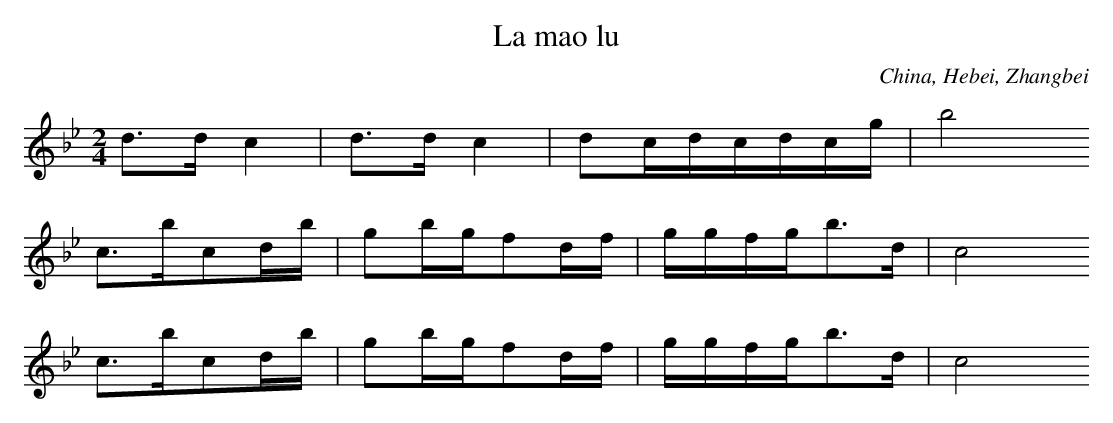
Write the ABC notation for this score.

X:1
T: La mao lu
O: China, Hebei, Zhangbei
M: 2/4
L: 1/16
K: Bb
d3dc4 | d3dc4 | d2cdcdcg | b8
c3bc2db | g2bgf2df | ggfgb3d | c8
c3bc2db | g2bgf2df | ggfgb3d | c8
